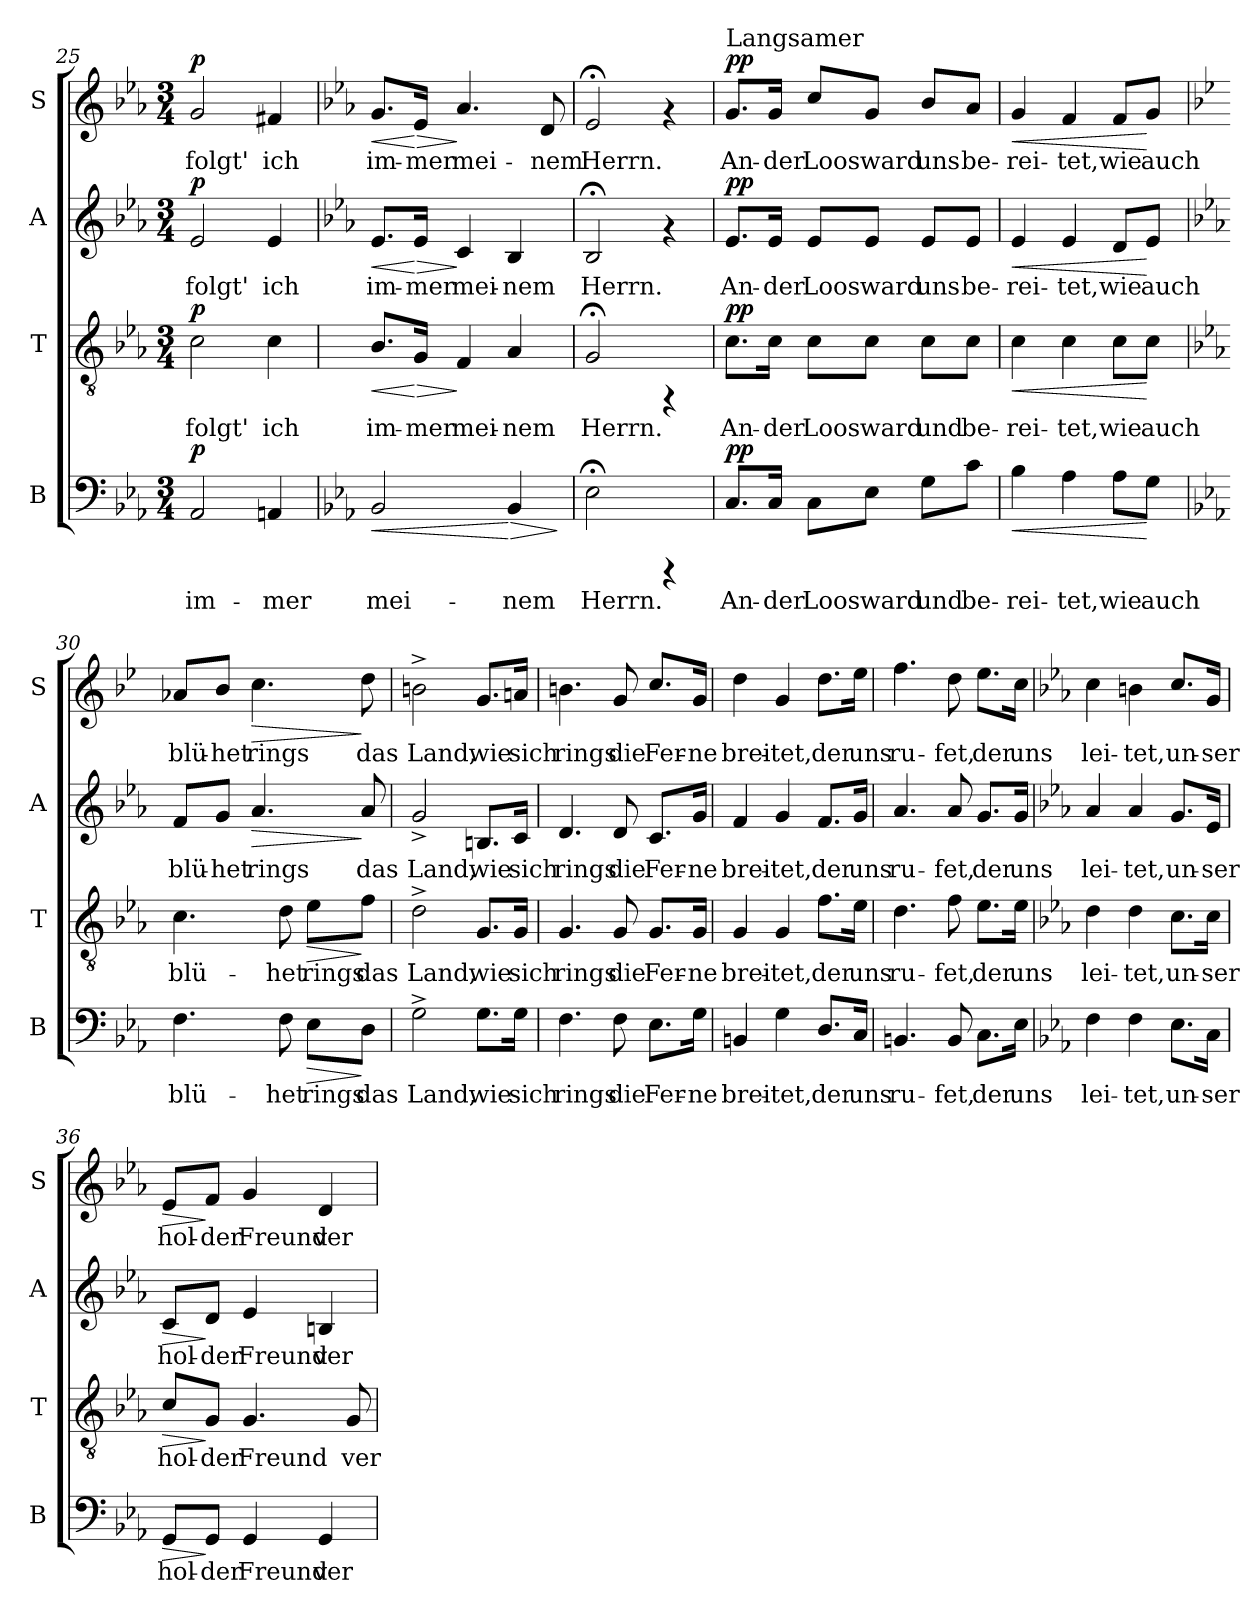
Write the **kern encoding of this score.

**kern	**text	**dynam	**kern	**text	**dynam	**kern	**text	**dynam	**kern	**text	**dynam
*part4	*part4	*part4	*part3	*part3	*part3	*part2	*part2	*part2	*part1	*part1	*part1
*staff4	*staff4	*staff4	*staff3	*staff3	*staff3	*staff2	*staff2	*staff2	*staff1	*staff1	*staff1
*I"B	*	*	*I"T	*	*	*I"A	*	*	*I"S	*	*
*I'B	*	*	*I'T	*	*	*I'A	*	*	*I'S	*	*
!!LO:PB:g=z
*clefF4	*	*	*clefGv2	*	*	*clefG2	*	*	*clefG2	*	*
*k[b-e-a-]	*	*	*k[b-e-a-]	*	*	*k[b-e-a-]	*	*	*k[b-e-a-]	*	*
*E-:	*	*	*E-:	*	*	*E-:	*	*	*E-:	*	*
*M3/4	*	*	*M3/4	*	*	*M3/4	*	*	*M3/4	*	*
=25	=25	=25	=25	=25	=25	=25	=25	=25	=25	=25	=25
!	!LO:LY:b:cj	!LO:DY:a	!	!LO:LY:b:cj	!LO:DY:a	!	!LO:LY:b:cj	!LO:DY:a	!	!LO:LY:b:cj	!LO:DY:a
2AA-/	im-	p	2c\	folgt'	p	2e-/	folgt'	p	2g/	folgt'	p
!	!LO:LY:b:cj	!	!	!LO:LY:b:cj	!	!	!LO:LY:b:cj	!	!	!LO:LY:b:cj	!
4AAn/	-mer	.	4c\	ich	.	4e-/	ich	.	4f#X/	ich	.
=26	=26	=26	=26	=26	=26	=26	=26	=26	=26	=26	=26
*	*	*	*k[]	*	*	*	*	*	*	*	*
*	*	*	*C:	*	*	*	*	*	*	*	*
!	!LO:LY:b:cj	!LO:HP:b	!	!LO:LY:b:cj	!LO:HP:b	!	!LO:LY:b:cj	!LO:HP:b	!	!LO:LY:b:cj	!LO:HP:b
2BB-/	mei-	<	8.B/L	im-	<	8.e-/L	im-	<	8.g/L	im-	<
!	!	!	!	!LO:LY:b:cj	!LO:HP:n=1:b	!	!LO:LY:b:cj	!LO:HP:n=1:b	!	!LO:LY:b:cj	!LO:HP:n=1:b
.	.	.	16G/Jk	-mer	[ >	16e-/Jk	-mer	[ >	16e-/Jk	-mer	[ >
!	!	!	!	!LO:LY:b:cj	!	!	!LO:LY:b:cj	!	!	!LO:LY:b:cj	!
.	.	.	4F/	mei-	]	4c/	mei-	]	4.a-/	mei-	]
!	!LO:LY:b:cj	!LO:HP:n=1:b	!	!LO:LY:b:cj	!	!	!LO:LY:b:cj	!	!	!	!
4BB-/	-nem	[ >	4A/	-nem	.	4B-/	-nem	.	.	.	.
!	!	!	!	!	!	!	!	!	!	!LO:LY:b:cj	!
.	.	.	.	.	.	.	.	.	8d/	-nem	.
.	.	]	.	.	.	.	.	.	.	.	.
=27	=27	=27	=27	=27	=27	=27	=27	=27	=27	=27	=27
!	!LO:LY:b:cj	!	!	!LO:LY:b:cj	!	!	!LO:LY:b:cj	!	!	!LO:LY:b:cj	!
2E-;<\	Herrn.	.	2G;</	Herrn.	.	2B-;</	Herrn.	.	2e-;</	Herrn.	.
4rCCC	.	.	4rFF	.	.	4rf	.	.	4rf	.	.
=28	=28	=28	=28	=28	=28	=28	=28	=28	=28	=28	=28
!	!	!	!	!	!	!	!	!	!LO:TX:a:t=Langsamer	!	!
!	!LO:LY:b:cj	!LO:DY:a	!	!LO:LY:b:cj	!LO:DY:a	!	!LO:LY:b:cj	!LO:DY:a	!	!LO:LY:b:cj	!LO:DY:a
8.C/L	An-	pp	8.c\L	An-	pp	8.e-/L	An-	pp	8.g/L	An-	pp
!	!LO:LY:b:cj	!	!	!LO:LY:b:cj	!	!	!LO:LY:b:cj	!	!	!LO:LY:b:cj	!
16C/Jk	-der	.	16c\Jk	-der	.	16e-/Jk	-der	.	16g/Jk	-der	.
!	!LO:LY:b:cj	!	!	!LO:LY:b:cj	!	!	!LO:LY:b:cj	!	!	!LO:LY:b:cj	!
8C\L	Loos	.	8c\L	Loos	.	8e-/L	Loos	.	8cc/L	Loos	.
!	!LO:LY:b:cj	!	!	!LO:LY:b:cj	!	!	!LO:LY:b:cj	!	!	!LO:LY:b:cj	!
8E-\J	ward	.	8c\J	ward	.	8e-/J	ward	.	8g/J	ward	.
!	!LO:LY:b:cj	!	!	!LO:LY:b:cj	!	!	!LO:LY:b:cj	!	!	!LO:LY:b:cj	!
8G\L	und	.	8c\L	und	.	8e-/L	uns	.	8b-/L	uns	.
!	!LO:LY:b:cj	!	!	!LO:LY:b:cj	!	!	!LO:LY:b:cj	!	!	!LO:LY:b:cj	!
8c\J	be-	.	8c\J	be-	.	8e-/J	be-	.	8a-/J	be-	.
=29	=29	=29	=29	=29	=29	=29	=29	=29	=29	=29	=29
!	!LO:LY:b:cj	!LO:HP:b	!	!LO:LY:b:cj	!LO:HP:b	!	!LO:LY:b:cj	!LO:HP:b	!	!LO:LY:b:cj	!LO:HP:b
4B-\	-rei-	<	4c\	-rei-	<	4e-/	-rei-	<	4g/	-rei-	<
!	!LO:LY:b:cj	!	!	!LO:LY:b:cj	!	!	!LO:LY:b:cj	!	!	!LO:LY:b:cj	!
4A-\	-tet,	.	4c\	-tet,	.	4e-/	-tet,	.	4f/	-tet,	.
!	!LO:LY:b:cj	!	!	!LO:LY:b:cj	!	!	!LO:LY:b:cj	!	!	!LO:LY:b:cj	!
8A-\L	wie	.	8c\L	wie	.	8d/L	wie	.	8f/L	wie	.
!	!LO:LY:b:cj	!	!	!LO:LY:b:cj	!	!	!LO:LY:b:cj	!	!	!LO:LY:b:cj	!
8G\J	auch	[	8c\J	auch	[	8e-/J	auch	[	8g/J	auch	[
!!LO:PB:g=z
=30	=30	=30	=30	=30	=30	=30	=30	=30	=30	=30	=30
*	*	*	*k[b-e-a-]	*	*	*	*	*	*k[b-e-]	*	*
*	*	*	*E-:	*	*	*	*	*	*B-:	*	*
!	!LO:LY:b:cj	!	!	!LO:LY:b:cj	!	!	!LO:LY:b:cj	!	!	!LO:LY:b:cj	!
4.F\	blü-	.	4.c\	blü-	.	8f/L	blü-	.	8a-X/L	blü-	.
!	!	!	!	!	!	!	!LO:LY:b:cj	!	!	!LO:LY:b:cj	!
.	.	.	.	.	.	8g/J	-het	.	8b-/J	-het	.
!	!	!	!	!	!	!	!LO:LY:b:cj	!LO:HP:b	!	!LO:LY:b:cj	!LO:HP:b
.	.	.	.	.	.	4.a-/	rings	>	4.cc\	rings	>
!	!LO:LY:b:cj	!	!	!LO:LY:b:cj	!	!	!	!	!	!	!
8F\	-het	.	8d\	-het	.	.	.	.	.	.	.
!	!LO:LY:b:cj	!LO:HP:b	!	!LO:LY:b:cj	!LO:HP:b	!	!	!	!	!	!
8E-\L	rings	>	8e-\L	rings	>	.	.	.	.	.	.
!	!LO:LY:b:cj	!	!	!LO:LY:b:cj	!	!	!LO:LY:b:cj	!	!	!LO:LY:b:cj	!
8D\J	das	]	8f\J	das	]	8a-/	das	]	8dd\	das	]
=31	=31	=31	=31	=31	=31	=31	=31	=31	=31	=31	=31
!	!LO:LY:b:cj	!	!	!LO:LY:b:cj	!	!	!LO:LY:b:cj	!	!	!LO:LY:b:cj	!
2G^>\	Land,	.	2d^>\	Land,	.	2g^</	Land,	.	2bn^>\	Land,	.
!	!LO:LY:b:cj	!	!	!LO:LY:b:cj	!	!	!LO:LY:b:cj	!	!	!LO:LY:b:cj	!
8.G\L	wie	.	8.G/L	wie	.	8.Bn/L	wie	.	8.g/L	wie	.
!	!LO:LY:b:cj	!	!	!LO:LY:b:cj	!	!	!LO:LY:b:cj	!	!	!LO:LY:b:cj	!
16G\Jk	sich	.	16G/Jk	sich	.	16c/Jk	sich	.	16an/Jk	sich	.
=32	=32	=32	=32	=32	=32	=32	=32	=32	=32	=32	=32
!	!LO:LY:b:cj	!	!	!LO:LY:b:cj	!	!	!LO:LY:b:cj	!	!	!LO:LY:b:cj	!
4.F\	rings	.	4.G/	rings	.	4.d/	rings	.	4.bn\	rings	.
!	!LO:LY:b:cj	!	!	!LO:LY:b:cj	!	!	!LO:LY:b:cj	!	!	!LO:LY:b:cj	!
8F\	die	.	8G/	die	.	8d/	die	.	8g/	die	.
!	!LO:LY:b:cj	!	!	!LO:LY:b:cj	!	!	!LO:LY:b:cj	!	!	!LO:LY:b:cj	!
8.E-\L	Fer-	.	8.G/L	Fer-	.	8.c/L	Fer-	.	8.cc/L	Fer-	.
!	!LO:LY:b:cj	!	!	!LO:LY:b:cj	!	!	!LO:LY:b:cj	!	!	!LO:LY:b:cj	!
16G\Jk	-ne	.	16G/Jk	-ne	.	16g/Jk	-ne	.	16g/Jk	-ne	.
=33	=33	=33	=33	=33	=33	=33	=33	=33	=33	=33	=33
!	!LO:LY:b:cj	!	!	!LO:LY:b:cj	!	!	!LO:LY:b:cj	!	!	!LO:LY:b:cj	!
4BBn/	brei-	.	4G/	brei-	.	4f/	brei-	.	4dd\	brei-	.
!	!LO:LY:b:cj	!	!	!LO:LY:b:cj	!	!	!LO:LY:b:cj	!	!	!LO:LY:b:cj	!
4G\	-tet,	.	4G/	-tet,	.	4g/	-tet,	.	4g/	-tet,	.
!	!LO:LY:b:cj	!	!	!LO:LY:b:cj	!	!	!LO:LY:b:cj	!	!	!LO:LY:b:cj	!
8.D/L	der	.	8.f\L	der	.	8.f/L	der	.	8.dd\L	der	.
!	!LO:LY:b:cj	!	!	!LO:LY:b:cj	!	!	!LO:LY:b:cj	!	!	!LO:LY:b:cj	!
16C/Jk	uns	.	16e-\Jk	uns	.	16g/Jk	uns	.	16ee-\Jk	uns	.
=34	=34	=34	=34	=34	=34	=34	=34	=34	=34	=34	=34
!	!LO:LY:b:cj	!	!	!LO:LY:b:cj	!	!	!LO:LY:b:cj	!	!	!LO:LY:b:cj	!
4.BBn/	ru-	.	4.d\	ru-	.	4.a-/	ru-	.	4.ff\	ru-	.
!	!LO:LY:b:cj	!	!	!LO:LY:b:cj	!	!	!LO:LY:b:cj	!	!	!LO:LY:b:cj	!
8BB/	-fet,	.	8f\	-fet,	.	8a-/	-fet,	.	8dd\	-fet,	.
!	!LO:LY:b:cj	!	!	!LO:LY:b:cj	!	!	!LO:LY:b:cj	!	!	!LO:LY:b:cj	!
8.C\L	der	.	8.e-\L	der	.	8.g/L	der	.	8.ee-\L	der	.
!	!LO:LY:b:cj	!	!	!LO:LY:b:cj	!	!	!LO:LY:b:cj	!	!	!LO:LY:b:cj	!
16E-\Jk	uns	.	16e-\Jk	uns	.	16g/Jk	uns	.	16cc\Jk	uns	.
!!LO:LB:g=z
=35	=35	=35	=35	=35	=35	=35	=35	=35	=35	=35	=35
*	*	*	*	*	*	*	*	*	*k[b-e-a-]	*	*
*	*	*	*	*	*	*	*	*	*E-:	*	*
!	!LO:LY:b:cj	!	!	!LO:LY:b:cj	!	!	!LO:LY:b:cj	!	!	!LO:LY:b:cj	!
4F\	lei-	.	4d\	lei-	.	4a-/	lei-	.	4cc\	lei-	.
!	!LO:LY:b:cj	!	!	!LO:LY:b:cj	!	!	!LO:LY:b:cj	!	!	!LO:LY:b:cj	!
4F\	-tet,	.	4d\	-tet,	.	4a-/	-tet,	.	4bn\	-tet,	.
!	!LO:LY:b:cj	!	!	!LO:LY:b:cj	!	!	!LO:LY:b:cj	!	!	!LO:LY:b:cj	!
8.E-\L	un-	.	8.c\L	un-	.	8.g/L	un-	.	8.cc/L	un-	.
!	!LO:LY:b:cj	!	!	!LO:LY:b:cj	!	!	!LO:LY:b:cj	!	!	!LO:LY:b:cj	!
16C\Jk	-ser	.	16c\Jk	-ser	.	16e-/Jk	-ser	.	16g/Jk	-ser	.
=36	=36	=36	=36	=36	=36	=36	=36	=36	=36	=36	=36
!	!LO:LY:b:cj	!LO:HP:b	!	!LO:LY:b:cj	!LO:HP:b	!	!LO:LY:b:cj	!LO:HP:b	!	!LO:LY:b:cj	!LO:HP:b
8GG/L	hol-	>	8c/L	hol-	>	8c/L	hol-	>	8e-/L	hol-	>
!	!LO:LY:b:cj	!	!	!LO:LY:b:cj	!	!	!LO:LY:b:cj	!	!	!LO:LY:b:cj	!
8GG/J	-der	]	8G/J	-der	]	8d/J	-der	]	8f/J	-der	]
!	!LO:LY:b:cj	!	!	!LO:LY:b:cj	!	!	!LO:LY:b:cj	!	!	!LO:LY:b:cj	!
4GG/	Freund	.	4.G/	Freund	.	4e-/	Freund	.	4g/	Freund	.
!	!LO:LY:b:cj	!	!	!	!	!	!LO:LY:b:cj	!	!	!LO:LY:b:cj	!
4GG/	ver-	.	.	.	.	4Bn/	ver-	.	4d/	ver-	.
!	!	!	!	!LO:LY:b:cj	!	!	!	!	!	!	!
.	.	.	8G/	ver	.	.	.	.	.	.	.
=	=	=	=	=	=	=	=	=	=	=	=
*-	*-	*-	*-	*-	*-	*-	*-	*-	*-	*-	*-
